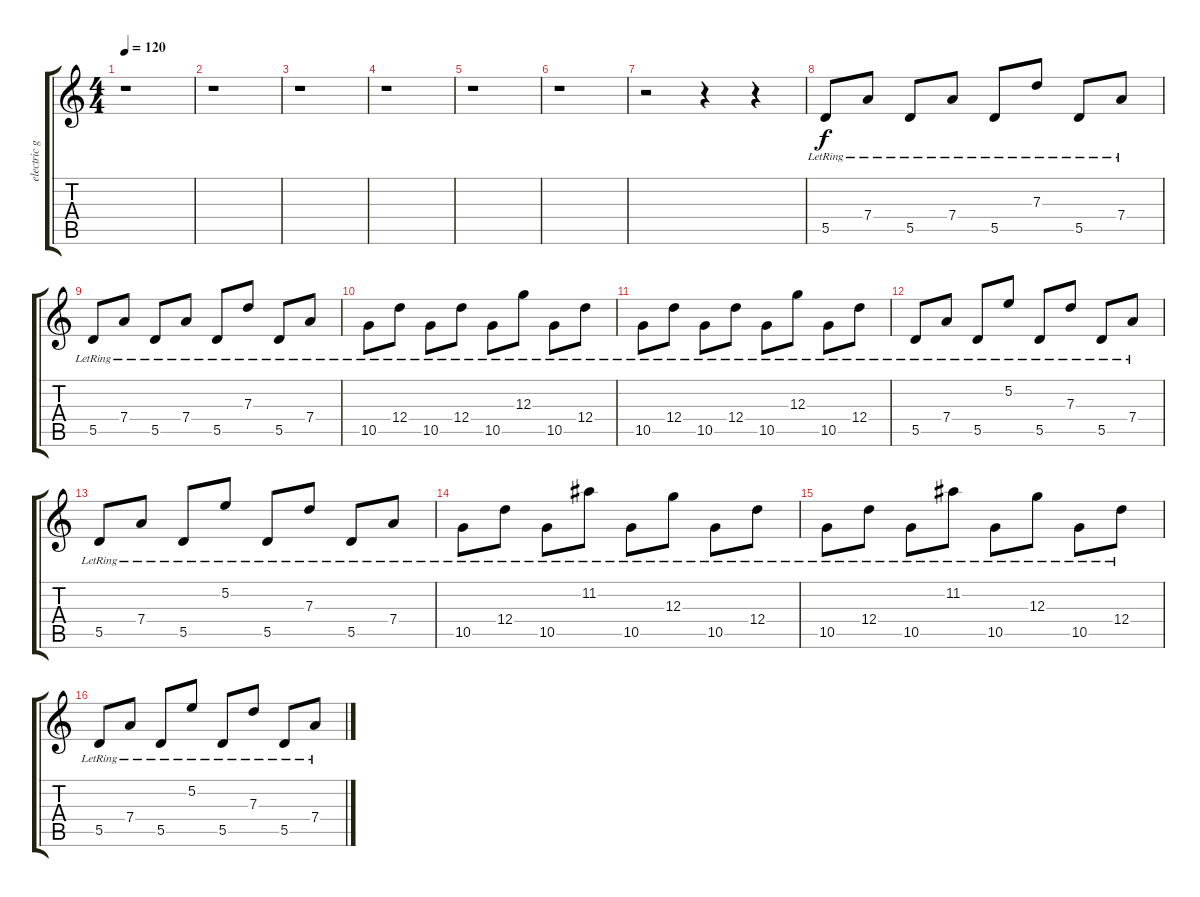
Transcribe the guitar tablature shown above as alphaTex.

\track ("electric guitar (jazz)" "electric g") {instrument electricguitarjazz}
\staff {score tabs}
\tuning (E4 B3 G3 D3 A2 E2) {hide}
\ts (4 4)
\tempo 120
\clef g2
\ks c
r.1{dy f} |
r.1 |
r.1 |
r.1 |
r.1 |
r.1 |
r.2 r.4 r.4 |
5.5{lr}.8 7.4{lr}.8 5.5{lr}.8 7.4{lr}.8 5.5{lr}.8 7.3{lr}.8 5.5{lr}.8 7.4{lr}.8 |
5.5{lr}.8 7.4{lr}.8 5.5{lr}.8 7.4{lr}.8 5.5{lr}.8 7.3{lr}.8 5.5{lr}.8 7.4{lr}.8 |
10.5{lr}.8 12.4{lr}.8 10.5{lr}.8 12.4{lr}.8 10.5{lr}.8 12.3{lr}.8 10.5{lr}.8 12.4{lr}.8 |
10.5{lr}.8 12.4{lr}.8 10.5{lr}.8 12.4{lr}.8 10.5{lr}.8 12.3{lr}.8 10.5{lr}.8 12.4{lr}.8 |
5.5{lr}.8 7.4{lr}.8 5.5{lr}.8 5.2{lr}.8 5.5{lr}.8 7.3{lr}.8 5.5{lr}.8 7.4{lr}.8 |
5.5{lr}.8 7.4{lr}.8 5.5{lr}.8 5.2{lr}.8 5.5{lr}.8 7.3{lr}.8 5.5{lr}.8 7.4{lr}.8 |
10.5{lr}.8 12.4{lr}.8 10.5{lr}.8 11.2{lr}.8 10.5{lr}.8 12.3{lr}.8 10.5{lr}.8 12.4{lr}.8 |
10.5{lr}.8 12.4{lr}.8 10.5{lr}.8 11.2{lr}.8 10.5{lr}.8 12.3{lr}.8 10.5{lr}.8 12.4{lr}.8 |
5.5{lr}.8 7.4{lr}.8 5.5{lr}.8 5.2{lr}.8 5.5{lr}.8 7.3{lr}.8 5.5{lr}.8 7.4{lr}.8
